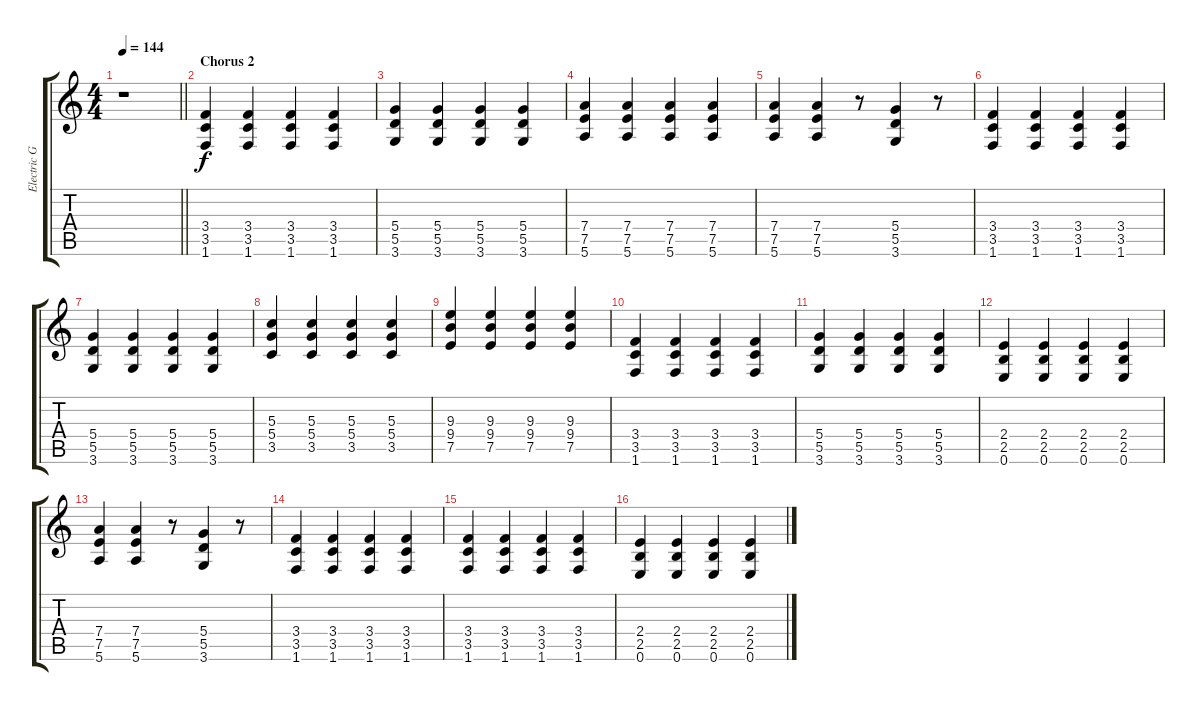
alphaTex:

\track ("Electric Guitar II" "Electric G") {instrument overdrivenguitar}
\staff {score tabs}
\tuning (E4 B3 G3 D3 A2 E2) {hide}
\ts (4 4)
\tempo 144
\clef g2
\barLineRight lightlight
\ks c
r.1{dy f} |
\section ("" "Chorus 2")
(3.4 3.5 1.6).4 (3.4 3.5 1.6).4 (3.4 3.5 1.6).4 (3.4 3.5 1.6).4 |
(5.4 5.5 3.6).4 (5.4 5.5 3.6).4 (5.4 5.5 3.6).4 (5.4 5.5 3.6).4 |
(7.4 7.5 5.6).4 (7.4 7.5 5.6).4 (7.4 7.5 5.6).4 (7.4 7.5 5.6).4 |
(7.4 7.5 5.6).4 (7.4 7.5 5.6).4 r.8 (5.4 5.5 3.6).4 r.8 |
(3.4 3.5 1.6).4 (3.4 3.5 1.6).4 (3.4 3.5 1.6).4 (3.4 3.5 1.6).4 |
(5.4 5.5 3.6).4 (5.4 5.5 3.6).4 (5.4 5.5 3.6).4 (5.4 5.5 3.6).4 |
(5.3 5.4 3.5).4 (5.3 5.4 3.5).4 (5.3 5.4 3.5).4 (5.3 5.4 3.5).4 |
(9.3 9.4 7.5).4 (9.3 9.4 7.5).4 (9.3 9.4 7.5).4 (9.3 9.4 7.5).4 |
(3.4 3.5 1.6).4 (3.4 3.5 1.6).4 (3.4 3.5 1.6).4 (3.4 3.5 1.6).4 |
(5.4 5.5 3.6).4 (5.4 5.5 3.6).4 (5.4 5.5 3.6).4 (5.4 5.5 3.6).4 |
(2.4 2.5 0.6).4 (2.4 2.5 0.6).4 (2.4 2.5 0.6).4 (2.4 2.5 0.6).4 |
(7.4 7.5 5.6).4 (7.4 7.5 5.6).4 r.8 (5.4 5.5 3.6).4 r.8 |
(3.4 3.5 1.6).4 (3.4 3.5 1.6).4 (3.4 3.5 1.6).4 (3.4 3.5 1.6).4 |
(3.4 3.5 1.6).4 (3.4 3.5 1.6).4 (3.4 3.5 1.6).4 (3.4 3.5 1.6).4 |
(2.4 2.5 0.6).4 (2.4 2.5 0.6).4 (2.4 2.5 0.6).4 (2.4 2.5 0.6).4
